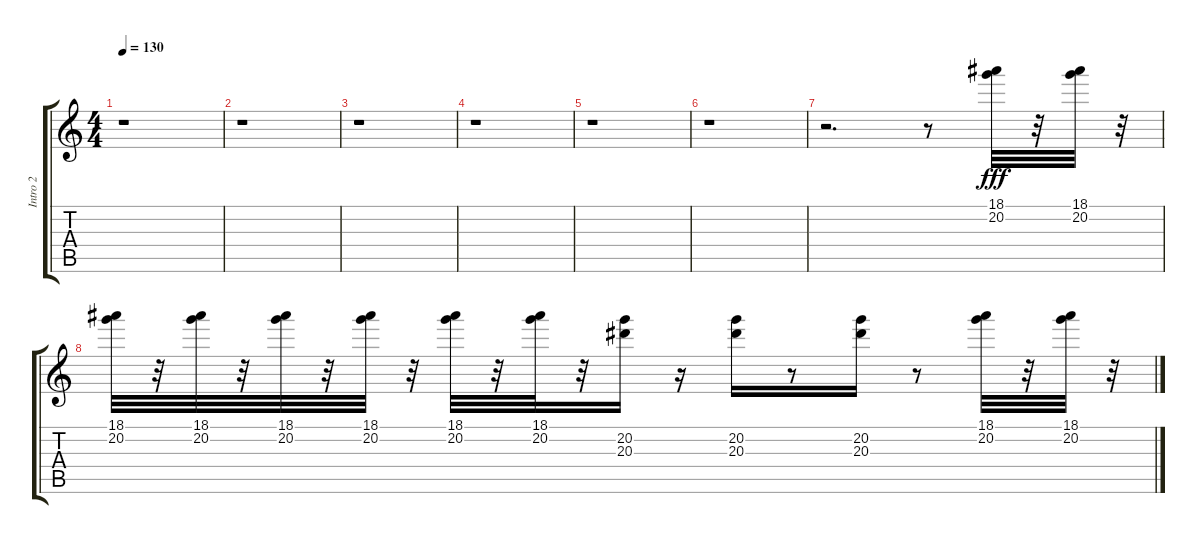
\track ("Intro 2" "Intro 2") {instrument synthbass1}
\staff {score tabs}
\tuning (E4 B3 G3 D3 A2 E2) {hide}
\ts (4 4)
\tempo 130
\clef g2
\ks c
r.1{dy fff} |
r.1 |
r.1 |
r.1 |
r.1 |
r.1 |
r.2{d} r.8 (18.1 20.2).32{volume 4} r.32 (18.1 20.2).32 r.32 |
(18.1 20.2).32 r.32 (18.1 20.2).32 r.32 (18.1 20.2).32 r.32 (18.1 20.2).32 r.32 (18.1 20.2).32 r.32 (18.1 20.2).32 r.32 (20.2 20.3).16 r.16 (20.2 20.3).16 r.8 (20.2 20.3).16 r.8 (18.1 20.2).32 r.32 (18.1 20.2).32 r.32
